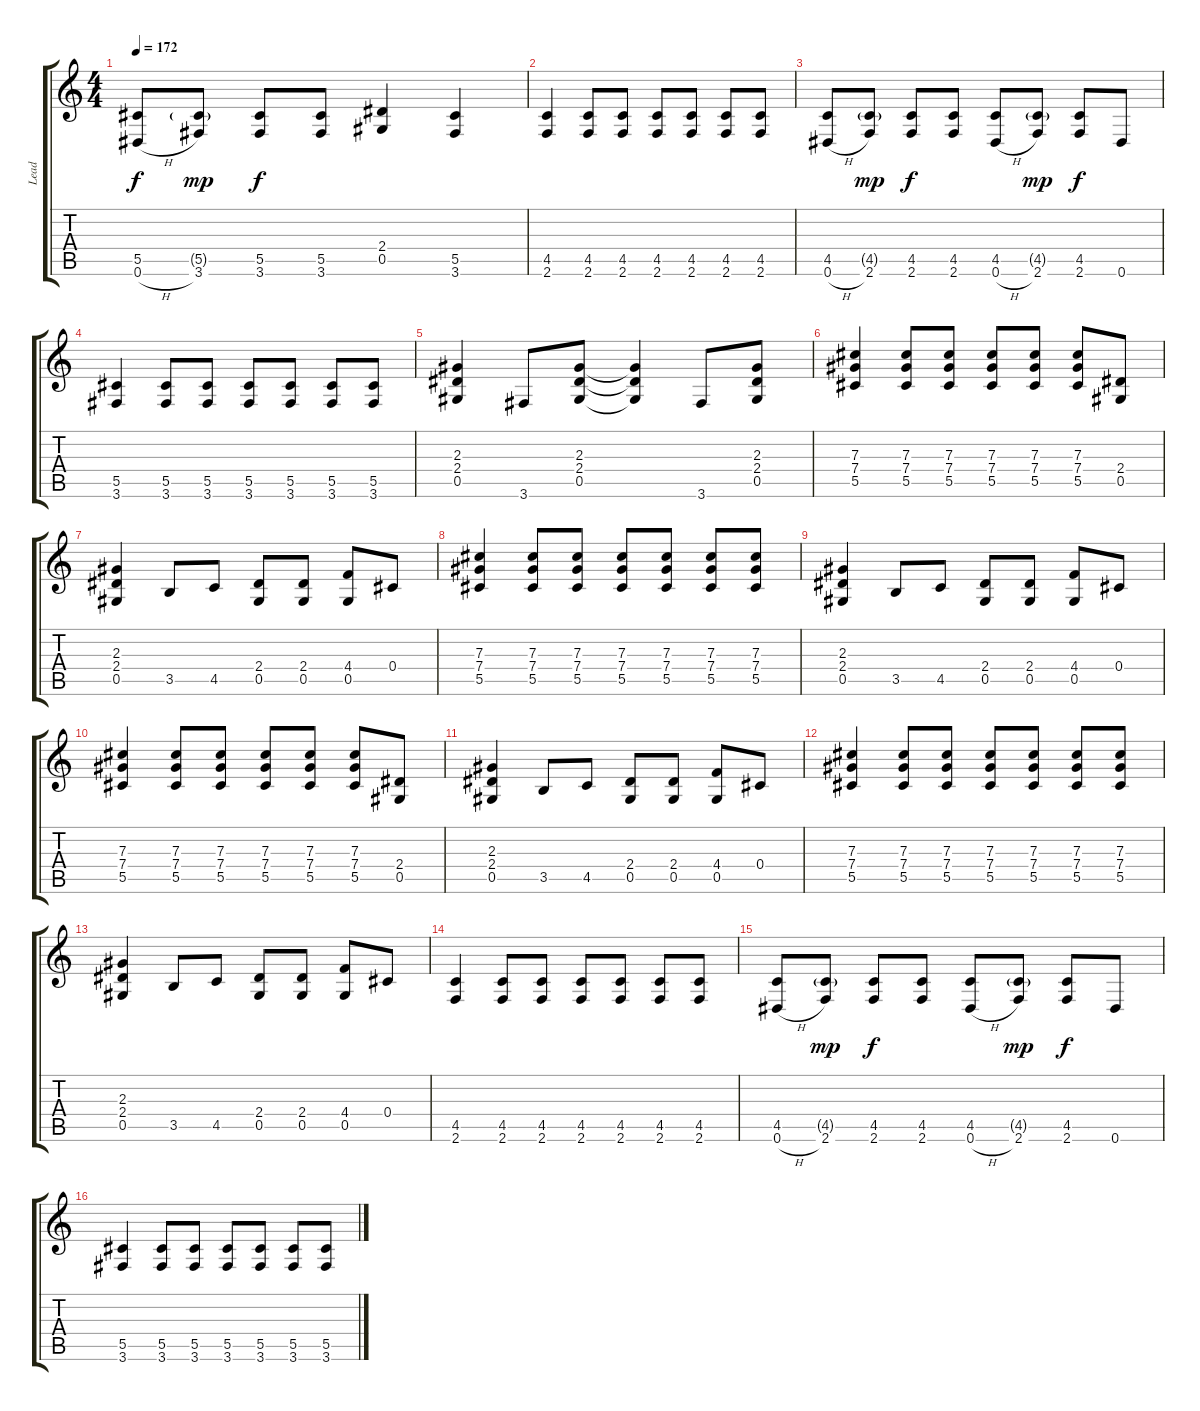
\track ("Lead" "Lead") {instrument distortionguitar}
\staff {score tabs}
\tuning (Eb4 Bb3 Gb3 Db3 Ab2 Eb2) {hide}
\ts (4 4)
\tempo 172
\clef g2
\ks c
(5.5 0.6{h}).8{dy f} (5.5{g} 3.6).8{dy mp} (5.5 3.6).8{dy f} (5.5 3.6).8 (2.4 0.5).4 (5.5 3.6).4 |
(4.5 2.6).4 (4.5 2.6).8 (4.5 2.6).8 (4.5 2.6).8 (4.5 2.6).8 (4.5 2.6).8 (4.5 2.6).8 |
(4.5 0.6{h}).8 (4.5{g} 2.6).8{dy mp} (4.5 2.6).8{dy f} (4.5 2.6).8 (4.5 0.6{h}).8 (4.5{g} 2.6).8{dy mp} (4.5 2.6).8{dy f} 0.6.8 |
(5.5 3.6).4 (5.5 3.6).8 (5.5 3.6).8 (5.5 3.6).8 (5.5 3.6).8 (5.5 3.6).8 (5.5 3.6).8 |
(2.3 2.4 0.5).4 3.6.8 (2.3 2.4 0.5).8 (2.3{t} 2.4{t} 0.5{t}).4 3.6.8 (2.3 2.4 0.5).8 |
(7.3 7.4 5.5).4 (7.3 7.4 5.5).8 (7.3 7.4 5.5).8 (7.3 7.4 5.5).8 (7.3 7.4 5.5).8 (7.3 7.4 5.5).8 (2.4 0.5).8 |
(2.3 2.4 0.5).4 3.5.8 4.5.8 (2.4 0.5).8 (2.4 0.5).8 (4.4 0.5).8 0.4.8 |
(7.3 7.4 5.5).4 (7.3 7.4 5.5).8 (7.3 7.4 5.5).8 (7.3 7.4 5.5).8 (7.3 7.4 5.5).8 (7.3 7.4 5.5).8 (7.3 7.4 5.5).8 |
(2.3 2.4 0.5).4 3.5.8 4.5.8 (2.4 0.5).8 (2.4 0.5).8 (4.4 0.5).8 0.4.8 |
(7.3 7.4 5.5).4 (7.3 7.4 5.5).8 (7.3 7.4 5.5).8 (7.3 7.4 5.5).8 (7.3 7.4 5.5).8 (7.3 7.4 5.5).8 (2.4 0.5).8 |
(2.3 2.4 0.5).4 3.5.8 4.5.8 (2.4 0.5).8 (2.4 0.5).8 (4.4 0.5).8 0.4.8 |
(7.3 7.4 5.5).4 (7.3 7.4 5.5).8 (7.3 7.4 5.5).8 (7.3 7.4 5.5).8 (7.3 7.4 5.5).8 (7.3 7.4 5.5).8 (7.3 7.4 5.5).8 |
(2.3 2.4 0.5).4 3.5.8 4.5.8 (2.4 0.5).8 (2.4 0.5).8 (4.4 0.5).8 0.4.8 |
(4.5 2.6).4 (4.5 2.6).8 (4.5 2.6).8 (4.5 2.6).8 (4.5 2.6).8 (4.5 2.6).8 (4.5 2.6).8 |
(4.5 0.6{h}).8 (4.5{g} 2.6).8{dy mp} (4.5 2.6).8{dy f} (4.5 2.6).8 (4.5 0.6{h}).8 (4.5{g} 2.6).8{dy mp} (4.5 2.6).8{dy f} 0.6.8 |
(5.5 3.6).4 (5.5 3.6).8 (5.5 3.6).8 (5.5 3.6).8 (5.5 3.6).8 (5.5 3.6).8 (5.5 3.6).8
